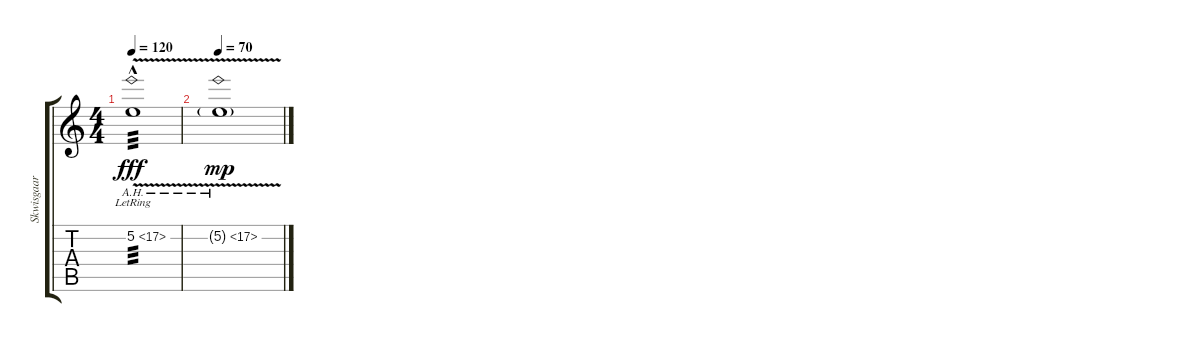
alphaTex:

\track ("Skwisgaar" "Skwisgaar") {instrument distortionguitar}
\staff {score tabs}
\tuning (E4 B3 G3 D3 A2 E2) {hide}
\ts (4 4)
\tempo 120
\clef g2
\ks aminor
5.2{ah 12 v hac lr}.1{tp 3 dy fff} |
\tempo 70
5.2{ah 12 v g}.1{dy mp}
